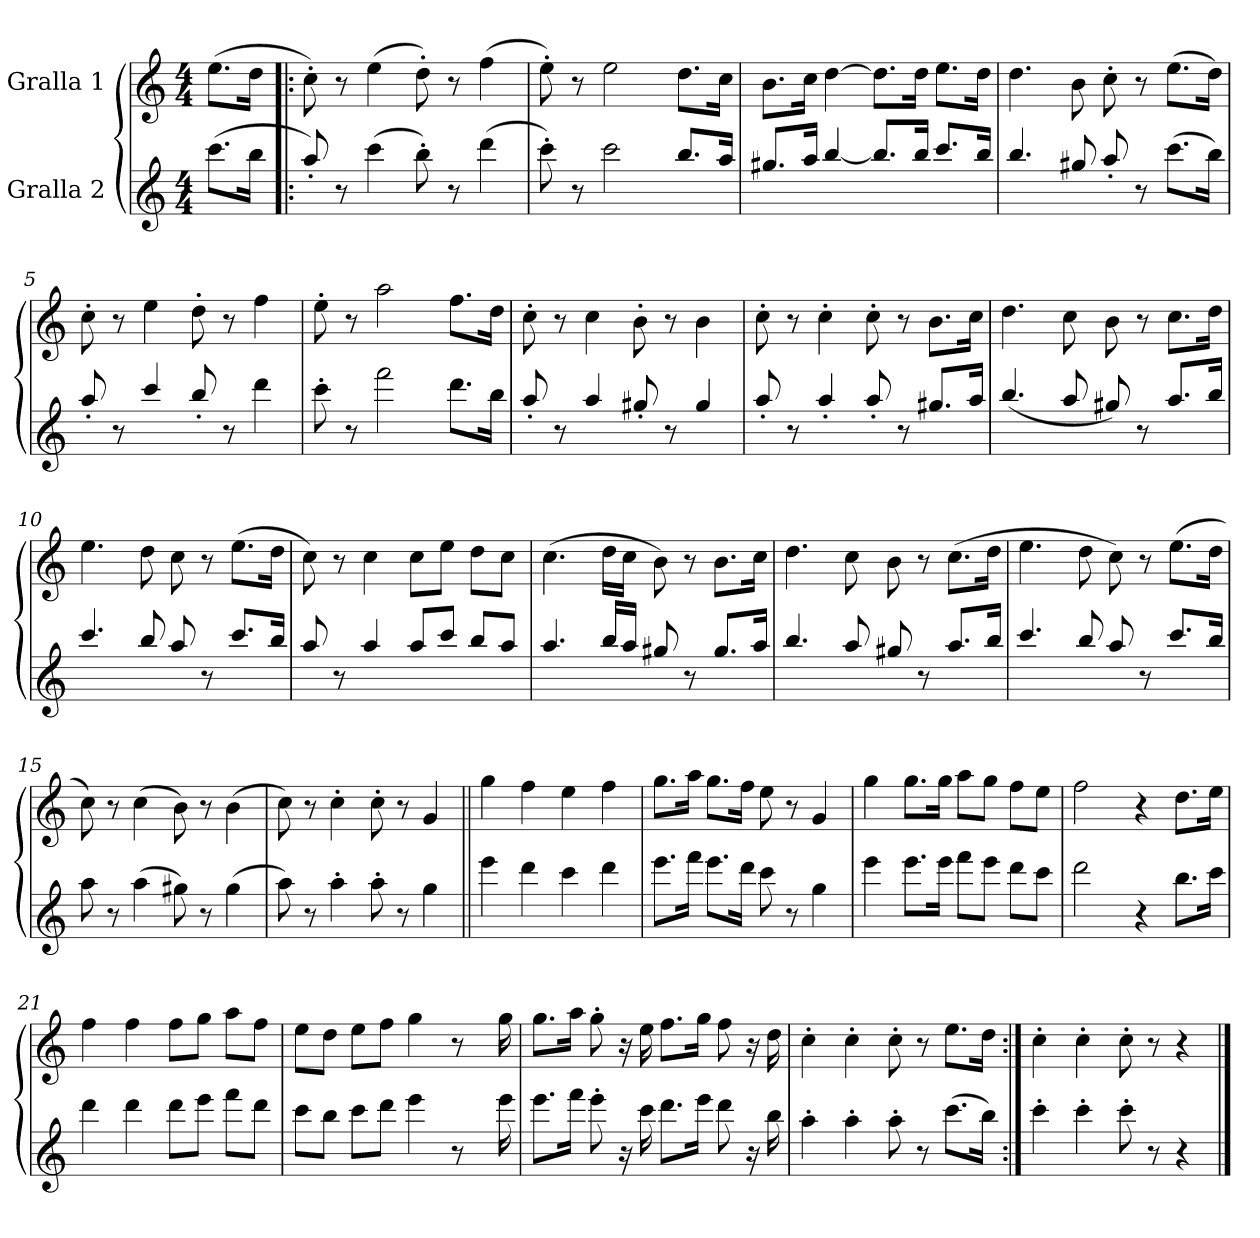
**kern	**kern
*part2	*part1
*staff2	*staff1
*I"Gralla 2	*I"Gralla 1
*clefG2	*clefG2
*ITrd8c14	*
*k[]	*k[]
*M4/4	*M4/4
=	=
(>8.cc\L	(>8.ee\L
16b\Jk	16dd\Jk
=1!|:	=1!|:
8a'/)	8cc'\)
8r	8r
(>4cc\	(>4ee\
8b'\)	8dd'\)
8r	8r
(>4dd\	(>4ff\
=2	=2
8cc'\)	8ee'\)
8r	8r
2cc\	2ee\
8.b/L	8.dd\L
16a/Jk	16cc\Jk
=3	=3
8.g#X/L	8.b\L
16a/Jk	16cc\Jk
[4b/	[4dd\
8.b/L]	8.dd\L]
16b/Jk	16dd\Jk
8.cc/L	8.ee\L
16b/Jk	16dd\Jk
=4	=4
4.b/	4.dd\
8g#X/	8b\
8a'/	8cc'\
8r	8r
(>8.cc\L	(>8.ee\L
16b\Jk)	16dd\Jk)
=5	=5
8a'/	8cc'\
8r	8r
4cc/	4ee\
8b'/	8dd'\
8r	8r
4dd\	4ff\
!!LO:LB:g=z
=6	=6
8cc'\	8ee'\
8r	8r
2ff\	2aa\
8.dd\L	8.ff\L
16b\Jk	16dd\Jk
=7	=7
8a'/	8cc'\
8r	8r
4a/	4cc\
8g#X'/	8b'\
8r	8r
4g#/	4b\
=8	=8
8a'/	8cc'\
8r	8r
4a'/	4cc'\
8a'/	8cc'\
8r	8r
8.g#X/L	8.b\L
16a/Jk	16cc\Jk
=9	=9
(<4.b/	4.dd\
8a/	8cc\
8g#X/)	8b\
8r	8r
8.a/L	8.cc\L
16b/Jk	16dd\Jk
=10	=10
4.cc/	4.ee\
8b/	8dd\
8a/	8cc\
8r	8r
8.cc/L	(>8.ee\L
16b/Jk	16dd\Jk
=11	=11
8a/	8cc\)
8r	8r
4a/	4cc\
8a/L	8cc\L
8cc/J	8ee\J
8b/L	8dd\L
8a/J	8cc\J
!!LO:LB:g=z
=12	=12
4.a/	(>4.cc\
16b/LL	16dd\LL
16a/JJ	16cc\JJ
8g#X/	8b\)
8r	8r
8.g#/L	8.b\L
16a/Jk	16cc\Jk
=13	=13
4.b/	4.dd\
8a/	8cc\
8g#X/	8b\
8r	8r
8.a/L	(>8.cc\L
16b/Jk	16dd\Jk
=14	=14
4.cc/	4.ee\
8b/	8dd\
8a/	8cc\)
8r	8r
8.cc/L	(>8.ee\L
16b/Jk	16dd\Jk
=15	=15
8a\	8cc\)
8r	8r
(>4a\	(>4cc\
8g#X\)	8b\)
8r	8r
(>4g#\	(>4b\
=16	=16
8a\)	8cc\)
8r	8r
4a'\	4cc'\
8a'\	8cc'\
8r	8r
4g\	4g/
=17||	=17||
4ee\	4gg\
4dd\	4ff\
4cc\	4ee\
4dd\	4ff\
!!LO:LB:g=z
=18	=18
8.ee\L	8.gg\L
16ff\Jk	16aa\Jk
8.ee\L	8.gg\L
16dd\Jk	16ff\Jk
8cc\	8ee\
8r	8r
4g\	4g/
=19	=19
4ee\	4gg\
8.ee\L	8.gg\L
16ee\Jk	16gg\Jk
8ff\L	8aa\L
8ee\J	8gg\J
8dd\L	8ff\L
8cc\J	8ee\J
=20	=20
2dd\	2ff\
4r	4r
8.b\L	8.dd\L
16cc\Jk	16ee\Jk
=21	=21
4dd\	4ff\
4dd\	4ff\
8dd\L	8ff\L
8ee\J	8gg\J
8ff\L	8aa\L
8dd\J	8ff\J
=22	=22
8cc\L	8ee\L
8b\J	8dd\J
8cc\L	8ee\L
8dd\J	8ff\J
4ee\	4gg\
8r	8r
16ryy	16ryy
16ee\	16gg\
=23	=23
8.ee\L	8.gg\L
16ff\Jk	16aa\Jk
8ee'\	8gg'\
16r	16r
16cc\	16ee\
8.dd\L	8.ff\L
16ee\Jk	16gg\Jk
8dd\	8ff\
16r	16r
16b\	16dd\
!!LO:LB:g=z
=24	=24
4a'\	4cc'\
4a'\	4cc'\
8a'\	8cc'\
8r	8r
(>8.cc\L	8.ee\L
16b\Jk)	16dd\Jk
=25:|!	=25:|!
4cc'\	4cc'\
4cc'\	4cc'\
8cc'\	8cc'\
8r	8r
4r	4r
==	==
*-	*-
